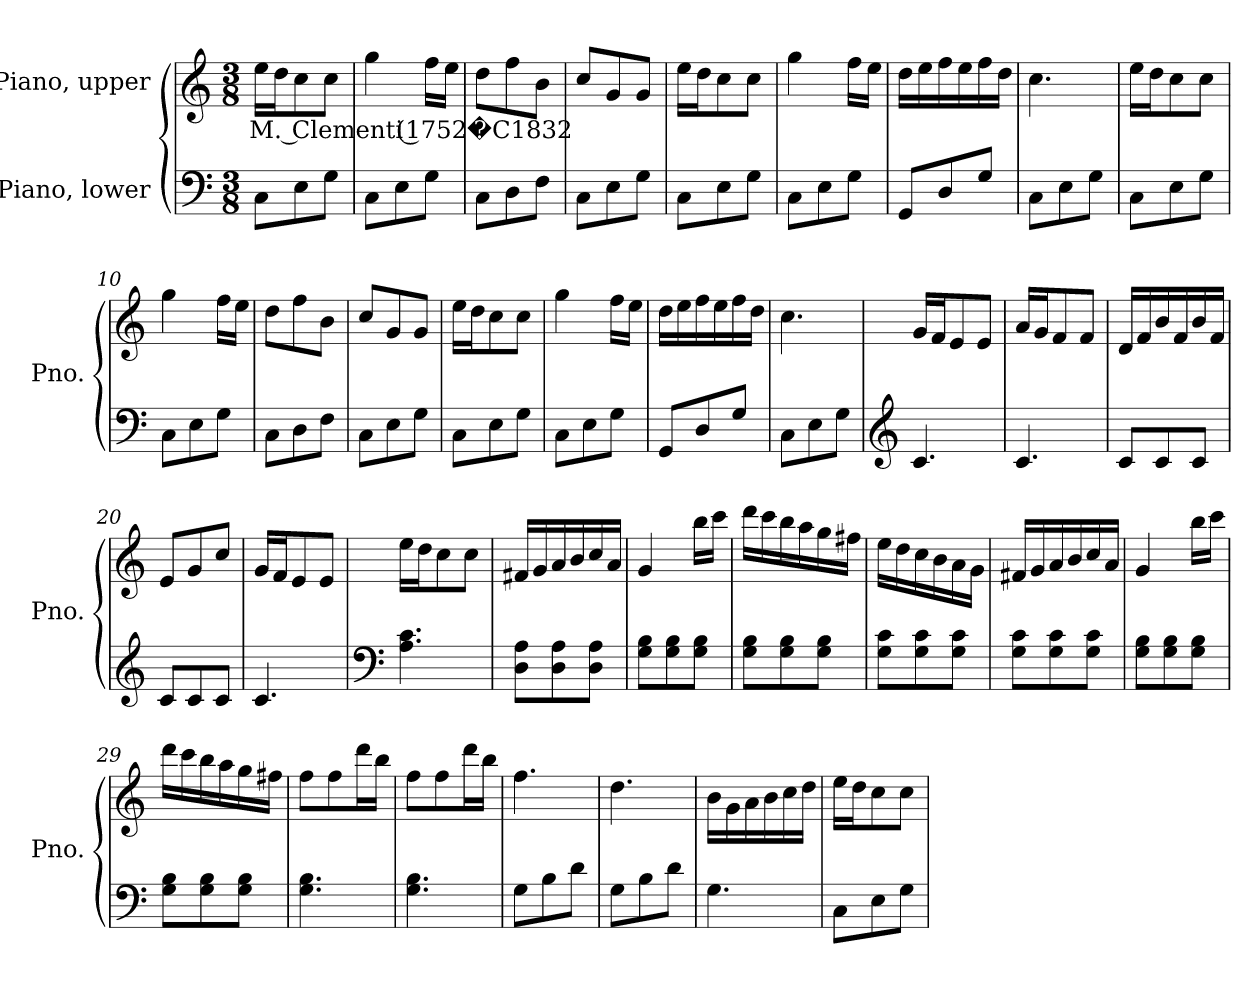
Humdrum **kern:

**kern	**kern	**text
*part2	*part1	*part1
*staff2	*staff1	*staff1
*I"Piano, lower	*I"Piano, upper	*
*I'Pno.	*I'Pno.	*
*clefF4	*clefG2	*
*k[]	*k[]	*
*M3/8	*M3/8	*
*MM80	*MM80	*
=1	=1	=1
!	!	!LO:LY:b
8C\L	16ee\LL	M. Clementi (1752�C1832
.	16dd\J	.
8E\	8cc\	.
8G\J	8cc\J	.
=2	=2	=2
8C\L	4gg\	.
8E\	.	.
8G\J	16ff\LL	.
.	16ee\JJ	.
=3	=3	=3
8C\L	8dd\L	.
8D\	8ff\	.
8F\J	8b\J	.
=4	=4	=4
8C\L	8cc/L	.
8E\	8g/	.
8G\J	8g/J	.
=5	=5	=5
8C\L	16ee\LL	.
.	16dd\J	.
8E\	8cc\	.
8G\J	8cc\J	.
!!LO:LB:g=z
=6	=6	=6
8C\L	4gg\	.
8E\	.	.
8G\J	16ff\LL	.
.	16ee\JJ	.
=7	=7	=7
8GG/L	16dd\LL	.
.	16ee\	.
8D/	16ff\	.
.	16ee\	.
8G/J	16ff\	.
.	16dd\JJ	.
=8	=8	=8
8C\L	4.cc\	.
8E\	.	.
8G\J	.	.
=9	=9	=9
8C\L	16ee\LL	.
.	16dd\J	.
8E\	8cc\	.
8G\J	8cc\J	.
=10	=10	=10
8C\L	4gg\	.
8E\	.	.
8G\J	16ff\LL	.
.	16ee\JJ	.
=11	=11	=11
8C\L	8dd\L	.
8D\	8ff\	.
8F\J	8b\J	.
=12	=12	=12
8C\L	8cc/L	.
8E\	8g/	.
8G\J	8g/J	.
=13	=13	=13
8C\L	16ee\LL	.
.	16dd\J	.
8E\	8cc\	.
8G\J	8cc\J	.
=14	=14	=14
8C\L	4gg\	.
8E\	.	.
8G\J	16ff\LL	.
.	16ee\JJ	.
!!LO:LB:g=z
=15	=15	=15
8GG/L	16dd\LL	.
.	16ee\	.
8D/	16ff\	.
.	16ee\	.
8G/J	16ff\	.
.	16dd\JJ	.
=16	=16	=16
8C\L	4.cc\	.
8E\	.	.
8G\J	.	.
=17	=17	=17
*clefG2	*	*
4.c/	16g/LL	.
.	16f/J	.
.	8e/	.
.	8e/J	.
=18	=18	=18
4.c/	16a/LL	.
.	16g/J	.
.	8f/	.
.	8f/J	.
=19	=19	=19
8c/L	16d/LL	.
.	16f/	.
8c/	16b/	.
.	16f/	.
8c/J	16b/	.
.	16f/JJ	.
=20	=20	=20
8c/L	8e/L	.
8c/	8g/	.
8c/J	8cc/J	.
=21	=21	=21
4.c/	16g/LL	.
.	16f/J	.
.	8e/	.
.	8e/J	.
!!LO:LB:g=z
=22	=22	=22
*clefF4	*	*
4.A\ 4.c\	16ee\LL	.
.	16dd\J	.
.	8cc\	.
.	8cc\J	.
=23	=23	=23
8D\ 8A\L	16f#X/LL	.
.	16g/	.
8D\ 8A\	16a/	.
.	16b/	.
8D\ 8A\J	16cc/	.
.	16a/JJ	.
=24	=24	=24
8G\ 8B\L	4g/	.
8G\ 8B\	.	.
8G\ 8B\J	16bb\LL	.
.	16ccc\JJ	.
=25	=25	=25
8G\ 8B\L	16ddd\LL	.
.	16ccc\	.
8G\ 8B\	16bb\	.
.	16aa\	.
8G\ 8B\J	16gg\	.
.	16ff#X\JJ	.
=26	=26	=26
8G\ 8c\L	16ee\LL	.
.	16dd\	.
8G\ 8c\	16cc\	.
.	16b\	.
8G\ 8c\J	16a\	.
.	16g\JJ	.
=27	=27	=27
8G\ 8c\L	16f#X/LL	.
.	16g/	.
8G\ 8c\	16a/	.
.	16b/	.
8G\ 8c\J	16cc/	.
.	16a/JJ	.
!!LO:LB:g=z
=28	=28	=28
8G\ 8B\L	4g/	.
8G\ 8B\	.	.
8G\ 8B\J	16bb\LL	.
.	16ccc\JJ	.
=29	=29	=29
8G\ 8B\L	16ddd\LL	.
.	16ccc\	.
8G\ 8B\	16bb\	.
.	16aa\	.
8G\ 8B\J	16gg\	.
.	16ff#X\JJ	.
=30	=30	=30
4.G\ 4.B\	8ff\L	.
.	8ff\	.
.	16ddd\L	.
.	16bb\JJ	.
=31	=31	=31
4.G\ 4.B\	8ff\L	.
.	8ff\	.
.	16ddd\L	.
.	16bb\JJ	.
=32	=32	=32
8G\L	4.ff\	.
8B\	.	.
8d\J	.	.
=33	=33	=33
8G\L	4.dd\	.
8B\	.	.
8d\J	.	.
=34	=34	=34
4.G\	16b\LL	.
.	16g\	.
.	16a\	.
.	16b\	.
.	16cc\	.
.	16dd\JJ	.
!!LO:LB:g=z
=35	=35	=35
8C\L	16ee\LL	.
.	16dd\J	.
8E\	8cc\	.
8G\J	8cc\J	.
=	=	=
*-	*-	*-
